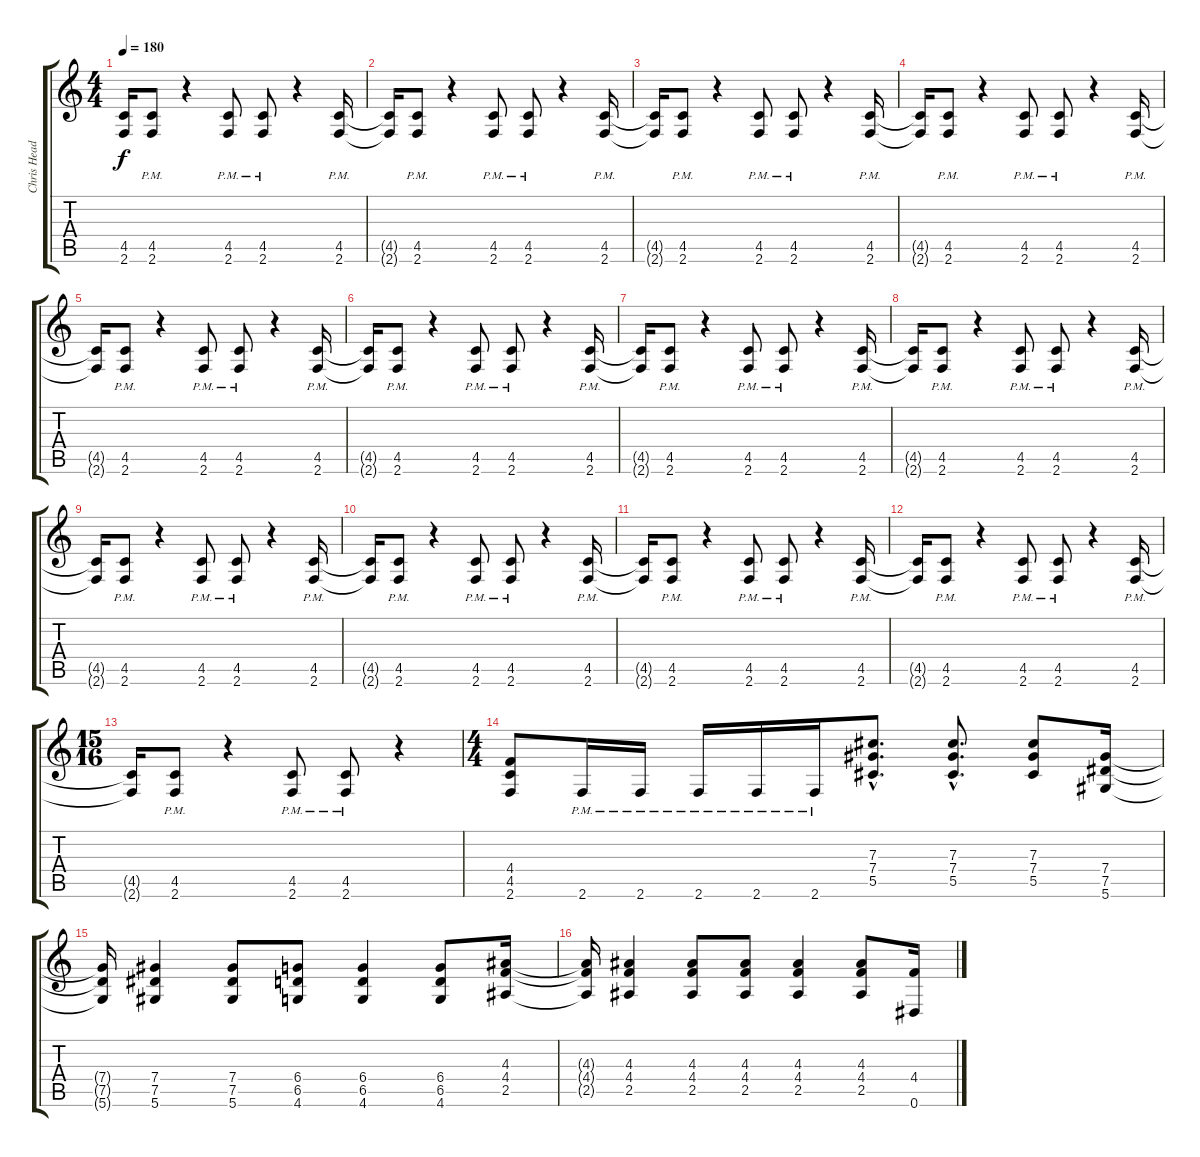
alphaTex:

\track ("Chris Head" "Chris Head") {instrument distortionguitar}
\staff {score tabs}
\tuning (Eb4 Bb3 Gb3 Db3 Ab2 Eb2) {hide}
\ts (4 4)
\tempo 180
\clef g2
\ks c
(4.5{t} 2.6{t}).16{dy f} (4.5{pm} 2.6{pm}).8 r.4 (4.5{pm} 2.6{pm}).8 (4.5{pm} 2.6{pm}).8 r.4 (4.5{pm} 2.6{pm}).16 |
(4.5{t} 2.6{t}).16 (4.5{pm} 2.6{pm}).8 r.4 (4.5{pm} 2.6{pm}).8 (4.5{pm} 2.6{pm}).8 r.4 (4.5{pm} 2.6{pm}).16 |
(4.5{t} 2.6{t}).16 (4.5{pm} 2.6{pm}).8 r.4 (4.5{pm} 2.6{pm}).8 (4.5{pm} 2.6{pm}).8 r.4 (4.5{pm} 2.6{pm}).16 |
(4.5{t} 2.6{t}).16 (4.5{pm} 2.6{pm}).8 r.4 (4.5{pm} 2.6{pm}).8 (4.5{pm} 2.6{pm}).8 r.4 (4.5{pm} 2.6{pm}).16 |
(4.5{t} 2.6{t}).16 (4.5{pm} 2.6{pm}).8 r.4 (4.5{pm} 2.6{pm}).8 (4.5{pm} 2.6{pm}).8 r.4 (4.5{pm} 2.6{pm}).16 |
(4.5{t} 2.6{t}).16 (4.5{pm} 2.6{pm}).8 r.4 (4.5{pm} 2.6{pm}).8 (4.5{pm} 2.6{pm}).8 r.4 (4.5{pm} 2.6{pm}).16 |
(4.5{t} 2.6{t}).16 (4.5{pm} 2.6{pm}).8 r.4 (4.5{pm} 2.6{pm}).8 (4.5{pm} 2.6{pm}).8 r.4 (4.5{pm} 2.6{pm}).16 |
(4.5{t} 2.6{t}).16 (4.5{pm} 2.6{pm}).8 r.4 (4.5{pm} 2.6{pm}).8 (4.5{pm} 2.6{pm}).8 r.4 (4.5{pm} 2.6{pm}).16 |
(4.5{t} 2.6{t}).16 (4.5{pm} 2.6{pm}).8 r.4 (4.5{pm} 2.6{pm}).8 (4.5{pm} 2.6{pm}).8 r.4 (4.5{pm} 2.6{pm}).16 |
(4.5{t} 2.6{t}).16 (4.5{pm} 2.6{pm}).8 r.4 (4.5{pm} 2.6{pm}).8 (4.5{pm} 2.6{pm}).8 r.4 (4.5{pm} 2.6{pm}).16 |
(4.5{t} 2.6{t}).16 (4.5{pm} 2.6{pm}).8 r.4 (4.5{pm} 2.6{pm}).8 (4.5{pm} 2.6{pm}).8 r.4 (4.5{pm} 2.6{pm}).16 |
(4.5{t} 2.6{t}).16 (4.5{pm} 2.6{pm}).8 r.4 (4.5{pm} 2.6{pm}).8 (4.5{pm} 2.6{pm}).8 r.4 (4.5{pm} 2.6{pm}).16 |
\ts (15 16)
(4.5{t} 2.6{t}).16 (4.5{pm} 2.6{pm}).8 r.4 (4.5{pm} 2.6{pm}).8 (4.5{pm} 2.6{pm}).8 r.4 |
\ts (4 4)
(4.4 4.5 2.6).8 2.6{pm}.16 2.6{pm}.16 2.6{pm}.16 2.6{pm}.16 2.6{pm}.16 (7.3{hac} 7.4{hac} 5.5{hac}).8{d} (7.3{hac} 7.4{hac} 5.5{hac}).8{d} (7.3 7.4 5.5).8 (7.4 7.5 5.6).16 |
(7.4{t} 7.5{t} 5.6{t}).16 (7.4 7.5 5.6).4 (7.4 7.5 5.6).8 (6.4 6.5 4.6).8 (6.4 6.5 4.6).4 (6.4 6.5 4.6).8 (4.3 4.4 2.5).16 |
(4.3{t} 4.4{t} 2.5{t}).16 (4.3 4.4 2.5).4 (4.3 4.4 2.5).8 (4.3 4.4 2.5).8 (4.3 4.4 2.5).4 (4.3 4.4 2.5).8 (4.4 0.6).16
